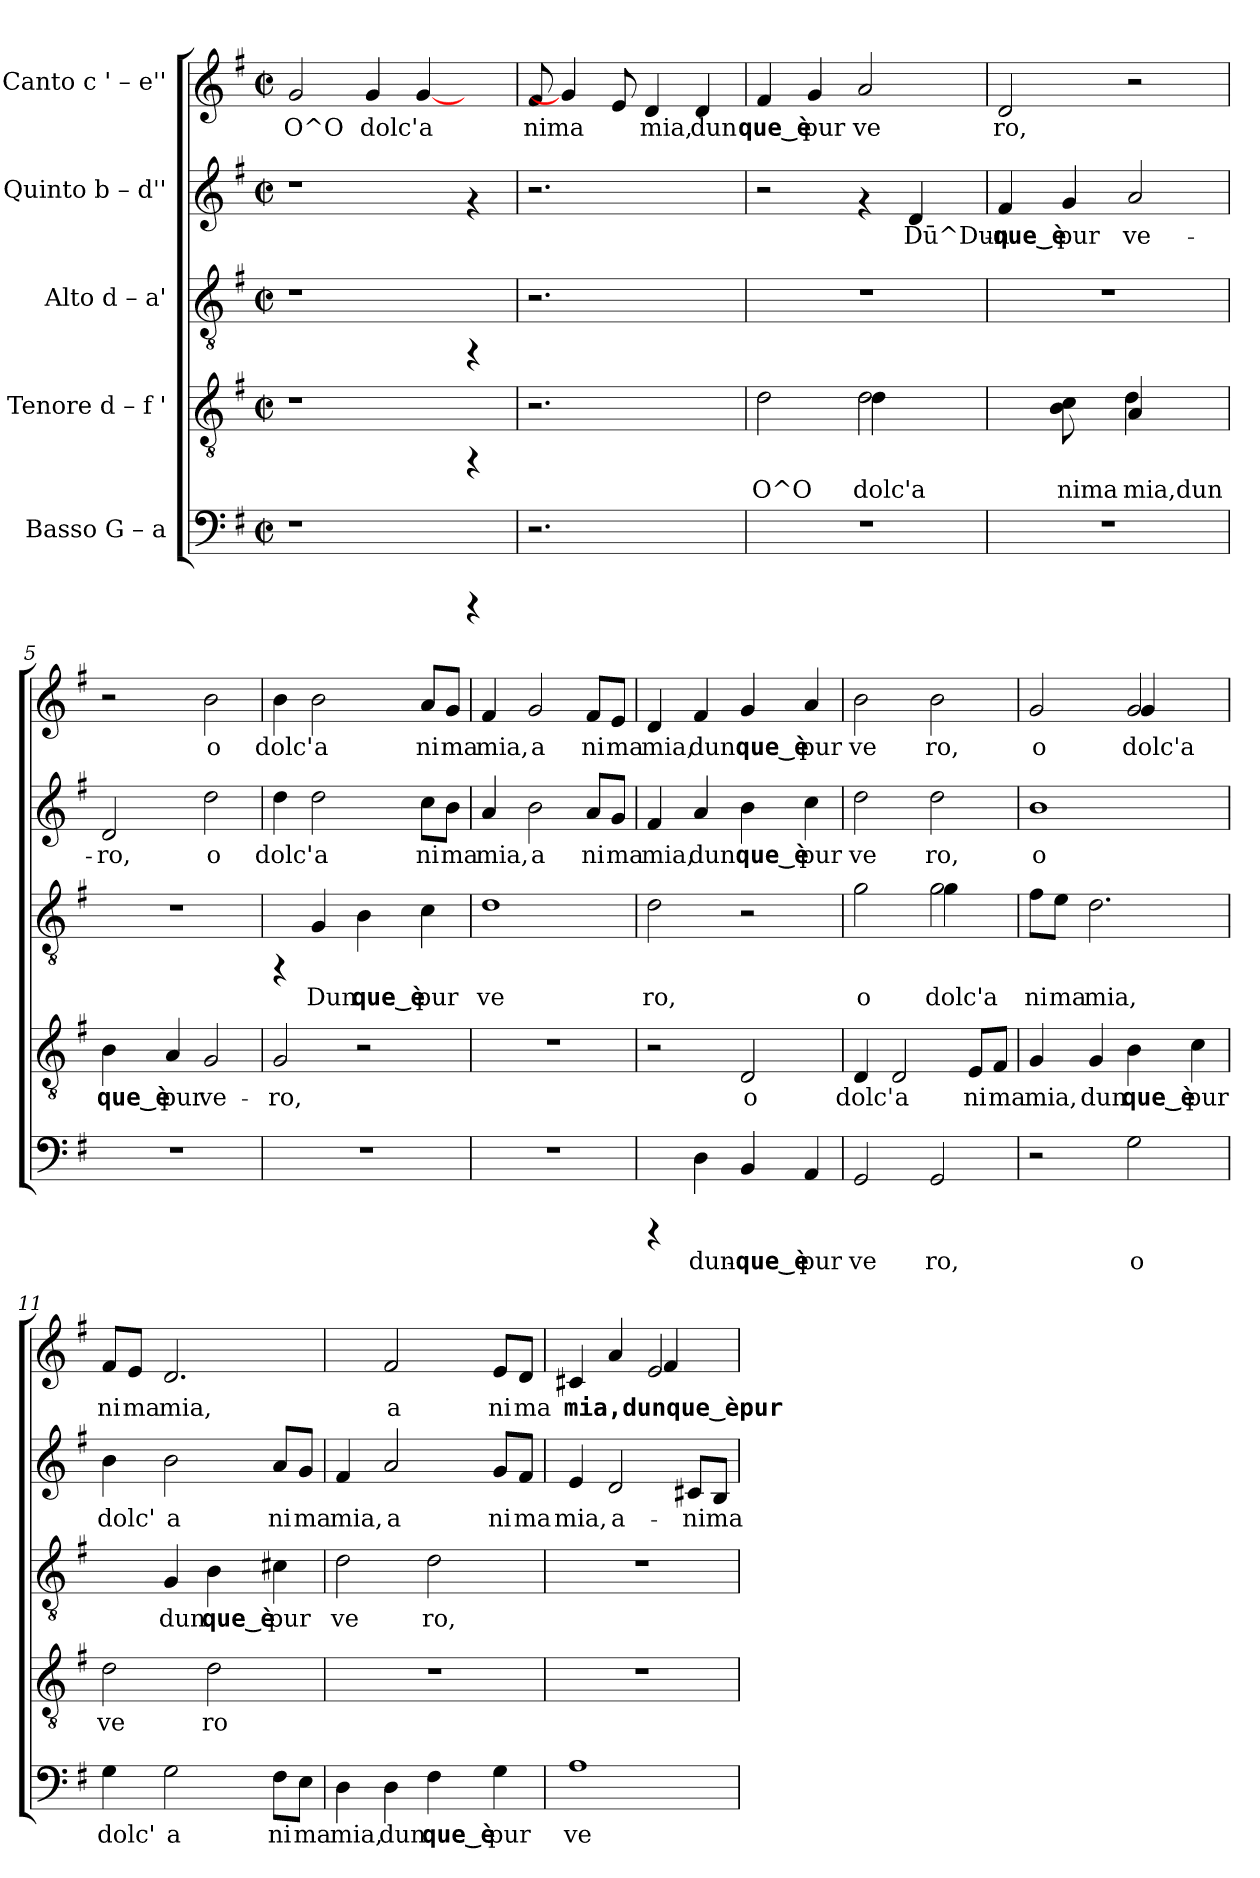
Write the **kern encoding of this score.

**kern	**text	**kern	**text	**kern	**text	**kern	**text	**kern	**text
*part5	*part5	*part4	*part4	*part3	*part3	*part2	*part2	*part1	*part1
*staff5	*staff5	*staff4	*staff4	*staff3	*staff3	*staff2	*staff2	*staff1	*staff1
*I"Basso  G – a	*	*I"Tenore  d – f '	*	*I"Alto  d – a'	*	*I"Quinto  b – d''	*	*I"Canto  c ' – e''	*
!!LO:PB:g=z
*stria5	*	*stria5	*	*stria5	*	*stria5	*	*stria5	*
*clefF4	*	*clefGv2	*	*clefGv2	*	*clefG2	*	*clefG2	*
*k[f#]	*	*k[f#]	*	*k[f#]	*	*k[f#]	*	*k[f#]	*
*G:	*	*G:	*	*G:	*	*G:	*	*G:	*
*M2/2	*	*M2/2	*	*M2/2	*	*M2/2	*	*M2/2	*
*met(c|)	*	*met(c|)	*	*met(c|)	*	*met(c|)	*	*met(c|)	*
=1	=1	=1	=1	=1	=1	=1	=1	=1	=1
!	!	!	!	!	!	!	!	!	!LO:LY:b:rj
1r	.	1r	.	1r	.	1r	.	2g/	O^O
!	!	!	!	!	!	!	!	!	!LO:LY:b:rj
.	.	.	.	.	.	.	.	4g/	dolc'
!	!	!	!	!	!	!	!	!	!LO:LY:b:rj
.	.	.	.	.	.	.	.	[4g/	a
4rCCC	.	4rFF	.	4rFF	.	4rf	.	4ryy	.
=2	=2	=2	=2	=2	=2	=2	=2	=2	=2
!	!	!	!	!	!	!	!	!	!LO:LY:b:rj
2.r	.	2.r	.	2.r	.	2.r	.	8f#/	nima
.	.	.	.	.	.	.	.	4g/]	.
!	!	!	!	!	!	!	!	!	!LO:LY:b:rj
.	.	.	.	.	.	.	.	8e/	.
!	!	!	!	!	!	!	!	!	!LO:LY:b:rj
.	.	.	.	.	.	.	.	4d/	mia,
!	!	!	!	!	!	!	!	!	!LO:LY:b:rj
4ryy	.	4ryy	.	4ryy	.	4ryy	.	4d/	dun
=3	=3	=3	=3	=3	=3	=3	=3	=3	=3
!	!	!	!LO:LY:b:rj	!	!	!	!	!	!LO:LY:b:rj
*	*	*^	*	*	*	*	*	*	*
1r	.	2d\	2ryy	O^O	1r	.	2r	.	4f#/	que‿è
!	!	!	!	!	!	!	!	!	!	!LO:LY:b:rj
.	.	.	.	.	.	.	.	.	4g/	pur
!	!	!	!	!LO:LY:b:rj	!	!	!	!	!	!LO:LY:b:rj
.	.	2d\	4d\	dolc'a	.	.	4rf	.	2a/	ve
!	!	!	!	!	!	!	!	!LO:LY:b:rj	!	!
.	.	.	4ryy	.	.	.	4d/	Dū^Dun-	.	.
=4	=4	=4	=4	=4	=4	=4	=4	=4	=4	=4
!	!	!	!	!	!	!	!	!LO:LY:b:rj	!	!LO:LY:b:rj
1r	.	4ryy	2ryy	.	1r	.	4f#/	-que‿è	2d/	ro,
!	!	!	!	!LO:LY:b:rj	!	!	!	!LO:LY:b:rj	!	!
.	.	8c\ 8B\	.	nima	.	.	4g/	pur	.	.
.	.	8ryy	.	.	.	.	.	.	.	.
!	!	!	!	!LO:LY:b:rj	!	!	!	!LO:LY:b:rj	!	!
.	.	4A/	4d\	mia,dun	.	.	2a/	ve-	2r	.
.	.	4ryy	4ryy	.	.	.	.	.	.	.
!!LO:LB:g=z
=5	=5	=5	=5	=5	=5	=5	=5	=5	=5	=5
!	!	!	!	!LO:LY:b:rj	!	!	!	!LO:LY:b:rj	!	!
*	*	*v	*v	*	*	*	*	*	*	*
1r	.	4B\	que‿è	1r	.	2d/	-ro,	2r	.
!	!	!	!LO:LY:b:rj	!	!	!	!	!	!
.	.	4A/	pur	.	.	.	.	.	.
!	!	!	!LO:LY:b:rj	!	!	!	!LO:LY:b:rj	!	!LO:LY:b:rj
.	.	2G/	ve-	.	.	2dd\	o	2b\	o
=6	=6	=6	=6	=6	=6	=6	=6	=6	=6
!	!	!	!LO:LY:b:rj	!	!	!	!LO:LY:b:rj	!	!LO:LY:b:rj
1r	.	2G/	-ro,	4rFF	.	4dd\	dolc'	4b\	dolc'
!	!	!	!	!	!LO:LY:b:cj	!	!LO:LY:b:rj	!	!LO:LY:b:rj
.	.	.	.	4G/	Dun	2dd\	a	2b\	a
!	!	!	!	!	!LO:LY:b:cj	!	!	!	!
.	.	2r	.	4B\	que‿è	.	.	.	.
!	!	!	!	!	!LO:LY:b:cj	!	!LO:LY:b:rj	!	!LO:LY:b:rj
.	.	.	.	4c\	pur	8cc\L	ni	8a/L	ni
!	!	!	!	!	!	!	!LO:LY:b:rj	!	!LO:LY:b:rj
.	.	.	.	.	.	8b\J	ma	8g/J	ma
=7	=7	=7	=7	=7	=7	=7	=7	=7	=7
!	!	!	!	!	!LO:LY:b:cj	!	!LO:LY:b:rj	!	!LO:LY:b:rj
1r	.	1r	.	1d	ve	4a/	mia,	4f#/	mia,
!	!	!	!	!	!	!	!LO:LY:b:rj	!	!LO:LY:b:rj
.	.	.	.	.	.	2b\	a	2g/	a
!	!	!	!	!	!	!	!LO:LY:b:rj	!	!LO:LY:b:rj
.	.	.	.	.	.	8a/L	ni	8f#/L	ni
!	!	!	!	!	!	!	!LO:LY:b:rj	!	!LO:LY:b:rj
.	.	.	.	.	.	8g/J	ma	8e/J	ma
=8	=8	=8	=8	=8	=8	=8	=8	=8	=8
!	!	!	!	!	!LO:LY:b:cj	!	!LO:LY:b:rj	!	!LO:LY:b:rj
4rCCC	.	2r	.	2d\	ro,	4f#/	mia,	4d/	mia,
!	!LO:LY:b:cj	!	!	!	!	!	!LO:LY:b:rj	!	!LO:LY:b:rj
4D\	dun-	.	.	.	.	4a/	dun	4f#/	dun
!	!LO:LY:b:cj	!	!LO:LY:b:rj	!	!	!	!LO:LY:b:rj	!	!LO:LY:b:rj
4BB/	-que‿è	2D/	o	2r	.	4b\	que‿è	4g/	que‿è
!	!LO:LY:b:cj	!	!	!	!	!	!LO:LY:b:rj	!	!LO:LY:b:rj
4AA/	pur	.	.	.	.	4cc\	pur	4a/	pur
!!LO:PB:g=z
=9	=9	=9	=9	=9	=9	=9	=9	=9	=9
!	!LO:LY:b:cj	!	!LO:LY:b:rj	!	!LO:LY:b:cj	!	!LO:LY:b:rj	!	!LO:LY:b:rj
*	*	*	*	*^	*	*	*	*	*
2GG/	ve	4D/	dolc'	2g\	2ryy	o	2dd\	ve	2b\	ve
!	!	!	!LO:LY:b:rj	!	!	!	!	!	!	!
.	.	2D/	a	.	.	.	.	.	.	.
!	!LO:LY:b:cj	!	!	!	!	!LO:LY:b:cj	!	!LO:LY:b:rj	!	!LO:LY:b:rj
2GG/	ro,	.	.	2g\	4g\	dolc'a	2dd\	ro,	2b\	ro,
!	!	!	!LO:LY:b:rj	!	!	!	!	!	!	!
.	.	8E/L	ni	.	4ryy	.	.	.	.	.
!	!	!	!LO:LY:b:rj	!	!	!	!	!	!	!
.	.	8F#/J	ma	.	.	.	.	.	.	.
*	*	*	*	*v	*v	*	*	*	*	*
=10	=10	=10	=10	=10	=10	=10	=10	=10	=10
!	!	!	!LO:LY:b:rj	!	!LO:LY:b:cj	!	!LO:LY:b:rj	!	!LO:LY:b:rj
*	*	*	*	*	*	*	*	*^	*
2r	.	4G/	mia,	8f#\L	ni	1b	o	2g/	2ryy	o
!	!	!	!	!	!LO:LY:b:cj	!	!	!	!	!
.	.	.	.	8e\J	ma	.	.	.	.	.
!	!	!	!LO:LY:b:rj	!	!LO:LY:b:cj	!	!	!	!	!
.	.	4G/	dun	2.d\	mia,	.	.	.	.	.
!	!LO:LY:b:cj	!	!LO:LY:b:rj	!	!	!	!	!	!	!LO:LY:b:rj
2G\	o	4B\	que‿è	.	.	.	.	2g/	4g/	dolc'a
!	!	!	!LO:LY:b:rj	!	!	!	!	!	!	!
.	.	4c\	pur	.	.	.	.	.	4ryy	.
=11	=11	=11	=11	=11	=11	=11	=11	=11	=11	=11
!	!LO:LY:b:cj	!	!LO:LY:b:rj	!	!	!	!LO:LY:b:rj	!	!	!LO:LY:b:rj
*	*	*	*	*	*	*	*	*v	*v	*
4G\	dolc'	2d\	ve	4ryy	.	4b\	dolc'	8f#/L	ni
!	!	!	!	!	!	!	!	!	!LO:LY:b:rj
.	.	.	.	.	.	.	.	8e/J	ma
!	!LO:LY:b:cj	!	!	!	!LO:LY:b:cj	!	!LO:LY:b:rj	!	!LO:LY:b:rj
2G\	a	.	.	4G/	dun	2b\	a	2.d/	mia,
!	!	!	!LO:LY:b:rj	!	!LO:LY:b:cj	!	!	!	!
.	.	2d\	ro	4B\	que‿è	.	.	.	.
!	!LO:LY:b:cj	!	!	!	!LO:LY:b:cj	!	!LO:LY:b:rj	!	!
8F#\L	ni	.	.	4c#X\	pur	8a/L	ni	.	.
!	!LO:LY:b:cj	!	!	!	!	!	!LO:LY:b:rj	!	!
8E\J	ma	.	.	.	.	8g/J	ma	.	.
=12	=12	=12	=12	=12	=12	=12	=12	=12	=12
!	!LO:LY:b:cj	!	!	!	!LO:LY:b:cj	!	!LO:LY:b:rj	!	!
4D\	mia,	1r	.	2d\	ve	4f#/	mia,	4ryy	.
!	!LO:LY:b:cj	!	!	!	!	!	!LO:LY:b:rj	!	!LO:LY:b:rj
4D\	dun	.	.	.	.	2a/	a	2f#/	a
!	!LO:LY:b:cj	!	!	!	!LO:LY:b:cj	!	!	!	!
4F#\	que‿è	.	.	2d\	ro,	.	.	.	.
!	!LO:LY:b:cj	!	!	!	!	!	!LO:LY:b:rj	!	!LO:LY:b:rj
4G\	pur	.	.	.	.	8g/L	ni	8e/L	ni
!	!	!	!	!	!	!	!LO:LY:b:rj	!	!LO:LY:b:rj
.	.	.	.	.	.	8f#/J	ma	8d/J	ma
!!LO:PB:g=z
=13	=13	=13	=13	=13	=13	=13	=13	=13	=13
!	!LO:LY:b:cj	!	!	!	!	!	!LO:LY:b:rj	!	!LO:LY:b:rj
*	*	*	*	*	*	*	*	*^	*
1A	ve	1r	.	1r	.	4e/	mia,	4c#X/	2ryy	mia,dunque‿èpur
!	!	!	!	!	!	!	!LO:LY:b:rj	!	!	!LO:LY:b:rj
.	.	.	.	.	.	2d/	a-	4a/	.	.
!	!	!	!	!	!	!	!	!	!	!LO:LY:b:rj
.	.	.	.	.	.	.	.	2e/	4f#/	.
!	!	!	!	!	!	!	!LO:LY:b:rj	!	!	!
.	.	.	.	.	.	8c#X/L	-nima	.	4ryy	.
!	!	!	!	!	!	!	!LO:LY:b:rj	!	!	!
.	.	.	.	.	.	8B/J	.	.	.	.
*	*	*	*	*	*	*	*	*v	*v	*
=	=	=	=	=	=	=	=	=	=
*-	*-	*-	*-	*-	*-	*-	*-	*-	*-
